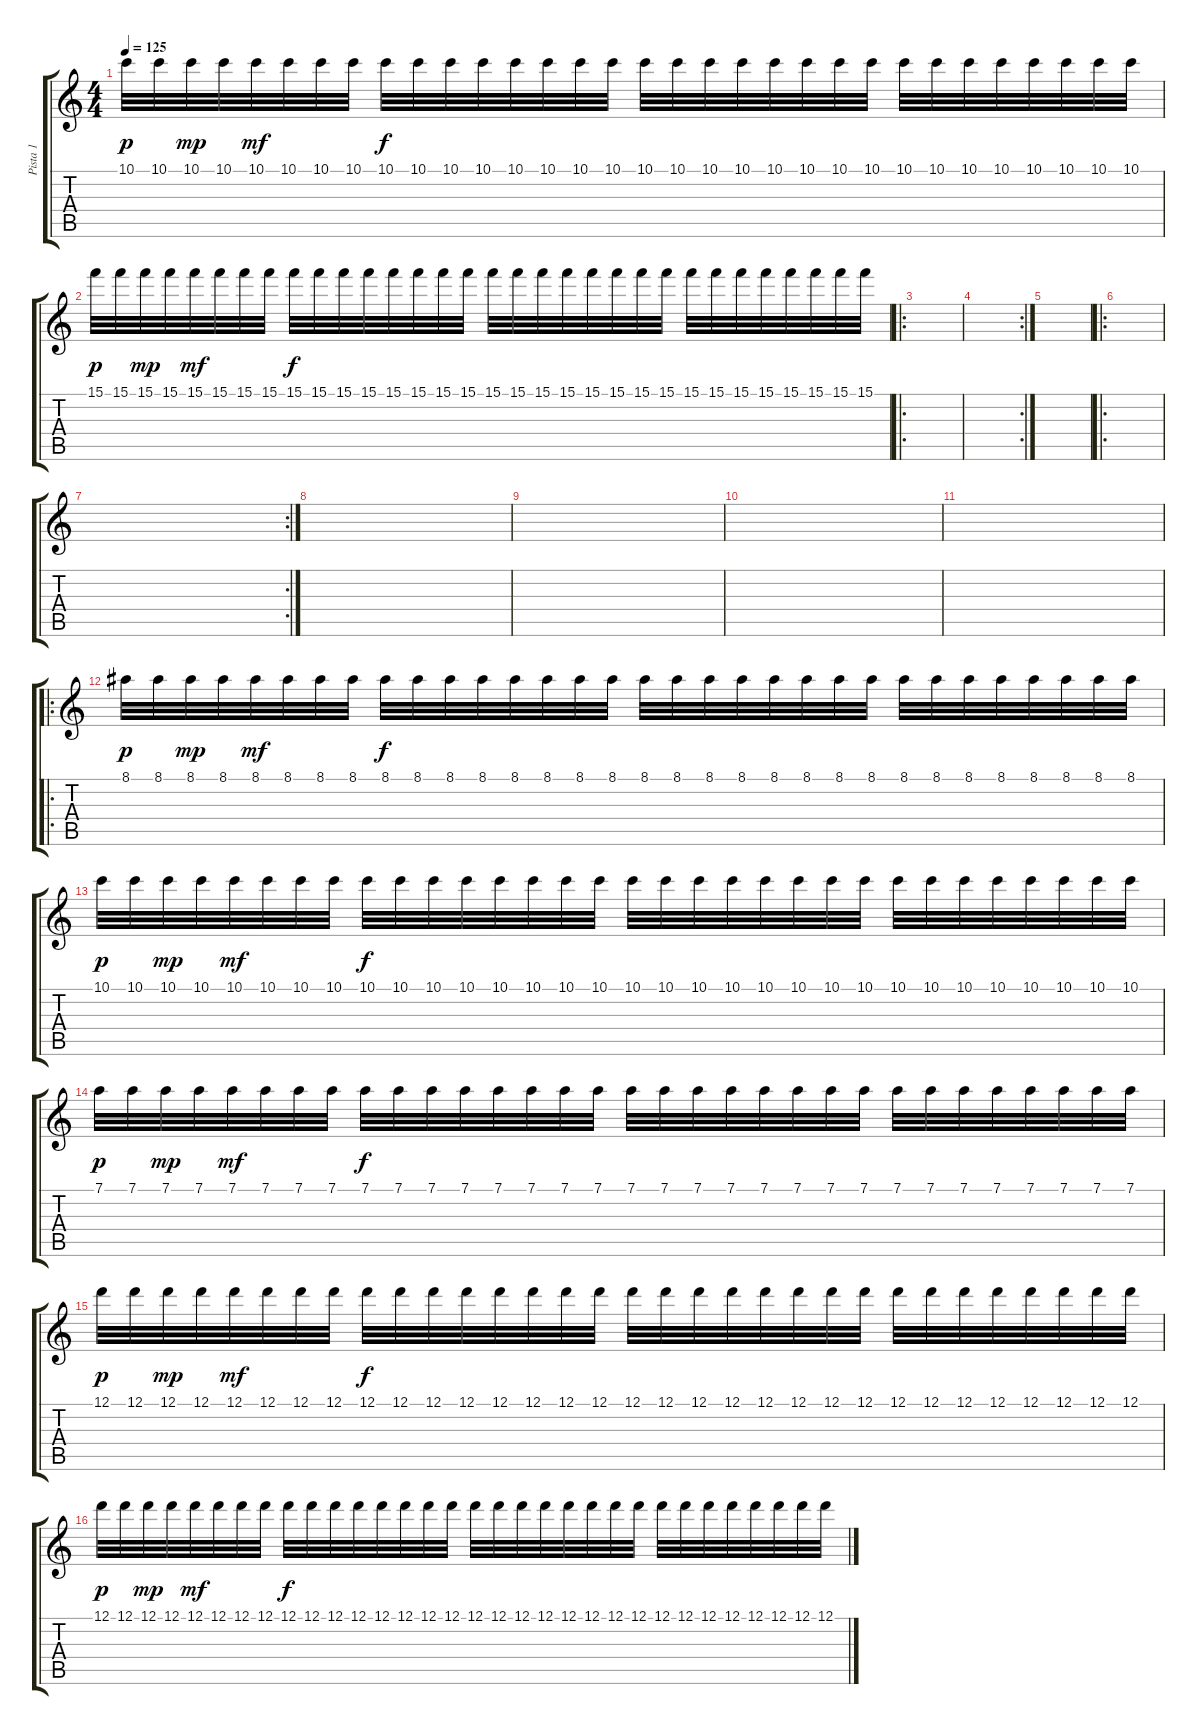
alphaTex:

\track ("Pista 1" "Pista 1") {instrument acousticguitarsteel}
\staff {score tabs}
\tuning (D4 A3 F3 C3 G2 C2) {hide}
\ts (4 4)
\tempo 125
\clef g2
\ks c
10.1.32{dy p} 10.1.32 10.1.32{dy mp} 10.1.32 10.1.32{dy mf} 10.1.32 10.1.32 10.1.32 10.1.32{dy f} 10.1.32 10.1.32 10.1.32 10.1.32 10.1.32 10.1.32 10.1.32 10.1.32 10.1.32 10.1.32 10.1.32 10.1.32 10.1.32 10.1.32 10.1.32 10.1.32 10.1.32 10.1.32 10.1.32 10.1.32 10.1.32 10.1.32 10.1.32 |
15.1.32{dy p} 15.1.32 15.1.32{dy mp} 15.1.32 15.1.32{dy mf} 15.1.32 15.1.32 15.1.32 15.1.32{dy f} 15.1.32 15.1.32 15.1.32 15.1.32 15.1.32 15.1.32 15.1.32 15.1.32 15.1.32 15.1.32 15.1.32 15.1.32 15.1.32 15.1.32 15.1.32 15.1.32 15.1.32 15.1.32 15.1.32 15.1.32 15.1.32 15.1.32 15.1.32 |
\ro
|
\rc 2
|
|
\ro
|
\rc 2
|
|
|
|
|
\ro
8.1.32{dy p} 8.1.32 8.1.32{dy mp} 8.1.32 8.1.32{dy mf} 8.1.32 8.1.32 8.1.32 8.1.32{dy f} 8.1.32 8.1.32 8.1.32 8.1.32 8.1.32 8.1.32 8.1.32 8.1.32 8.1.32 8.1.32 8.1.32 8.1.32 8.1.32 8.1.32 8.1.32 8.1.32 8.1.32 8.1.32 8.1.32 8.1.32 8.1.32 8.1.32 8.1.32 |
10.1.32{dy p} 10.1.32 10.1.32{dy mp} 10.1.32 10.1.32{dy mf} 10.1.32 10.1.32 10.1.32 10.1.32{dy f} 10.1.32 10.1.32 10.1.32 10.1.32 10.1.32 10.1.32 10.1.32 10.1.32 10.1.32 10.1.32 10.1.32 10.1.32 10.1.32 10.1.32 10.1.32 10.1.32 10.1.32 10.1.32 10.1.32 10.1.32 10.1.32 10.1.32 10.1.32 |
7.1.32{dy p} 7.1.32 7.1.32{dy mp} 7.1.32 7.1.32{dy mf} 7.1.32 7.1.32 7.1.32 7.1.32{dy f} 7.1.32 7.1.32 7.1.32 7.1.32 7.1.32 7.1.32 7.1.32 7.1.32 7.1.32 7.1.32 7.1.32 7.1.32 7.1.32 7.1.32 7.1.32 7.1.32 7.1.32 7.1.32 7.1.32 7.1.32 7.1.32 7.1.32 7.1.32 |
12.1.32{dy p} 12.1.32 12.1.32{dy mp} 12.1.32 12.1.32{dy mf} 12.1.32 12.1.32 12.1.32 12.1.32{dy f} 12.1.32 12.1.32 12.1.32 12.1.32 12.1.32 12.1.32 12.1.32 12.1.32 12.1.32 12.1.32 12.1.32 12.1.32 12.1.32 12.1.32 12.1.32 12.1.32 12.1.32 12.1.32 12.1.32 12.1.32 12.1.32 12.1.32 12.1.32 |
12.1.32{dy p} 12.1.32 12.1.32{dy mp} 12.1.32 12.1.32{dy mf} 12.1.32 12.1.32 12.1.32 12.1.32{dy f} 12.1.32 12.1.32 12.1.32 12.1.32 12.1.32 12.1.32 12.1.32 12.1.32 12.1.32 12.1.32 12.1.32 12.1.32 12.1.32 12.1.32 12.1.32 12.1.32 12.1.32 12.1.32 12.1.32 12.1.32 12.1.32 12.1.32 12.1.32
